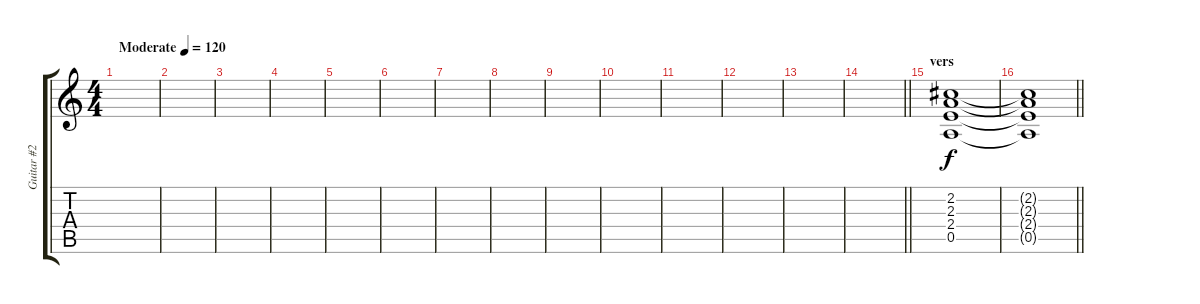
\track ("Guitar #2" "Guitar #2") {instrument electricguitarclean}
\staff {score tabs}
\tuning (E4 B3 G3 D3 A2 E2) {hide}
\ts (4 4)
\tempo (120 "Moderate")
\clef g2
\ks c
|
|
|
|
|
|
|
|
|
|
|
|
|
\barLineRight lightlight
|
\section ("" "vers")
(2.2 2.3 2.4 0.5).1 |
\barLineRight lightlight
(2.2{t} 2.3{t} 2.4{t} 0.5{t}).1
